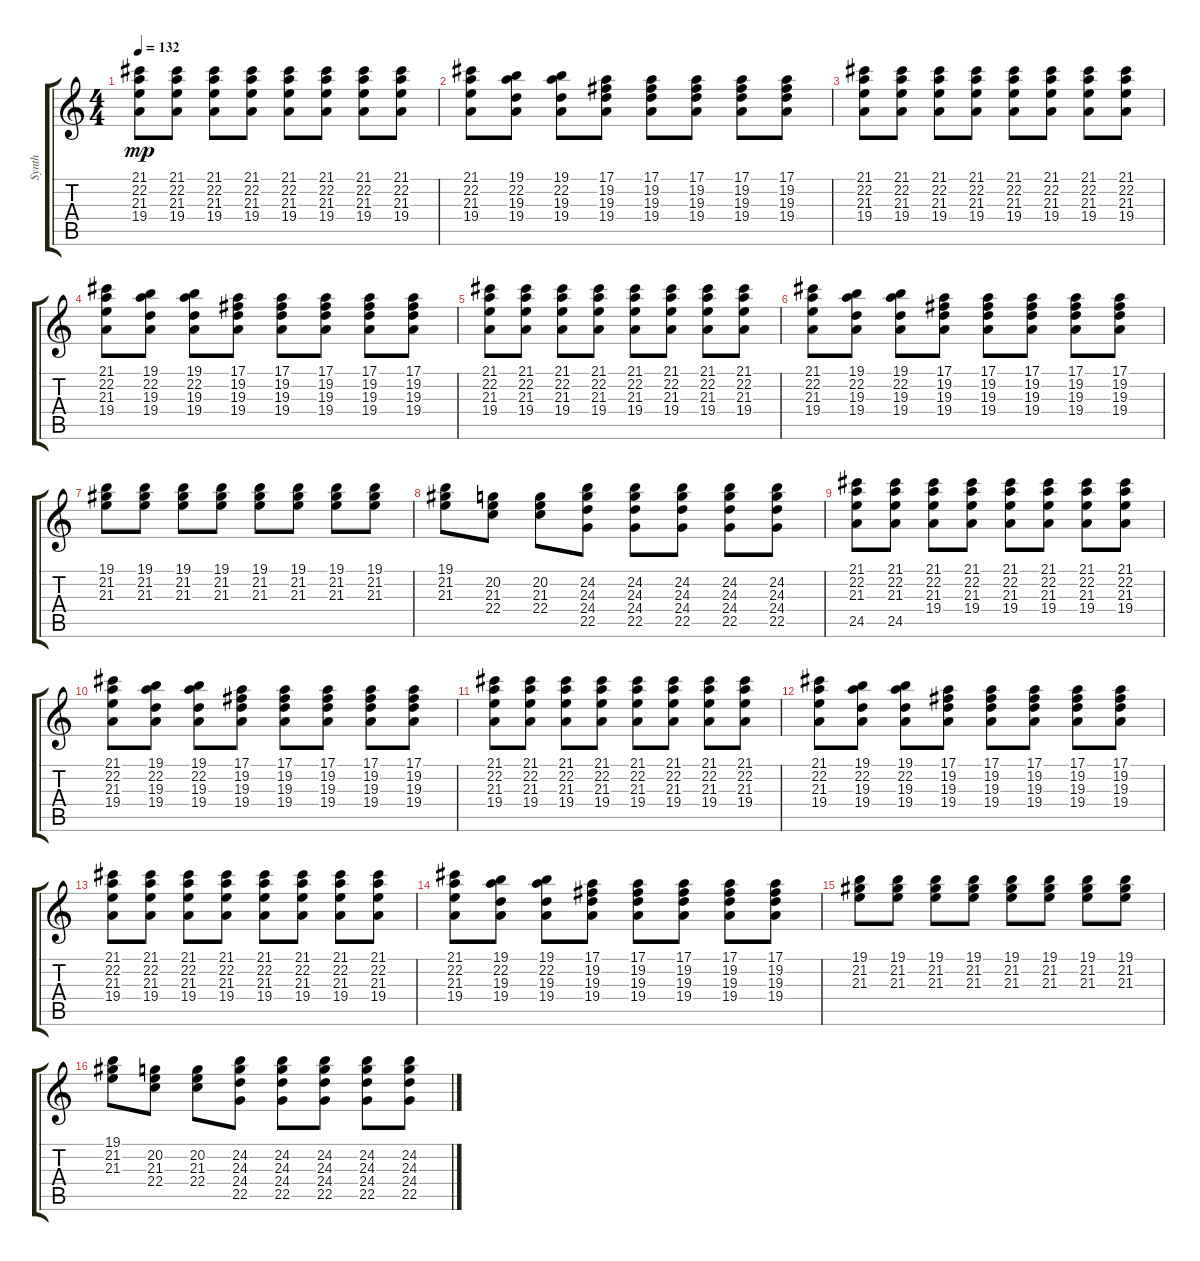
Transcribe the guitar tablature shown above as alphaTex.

\track ("Synth" "Synth") {instrument rockorgan}
\staff {score tabs}
\tuning (E4 B3 G3 D3 A2 E2) {hide}
\ts (4 4)
\tempo 132
\clef g2
\ks c
(21.1 22.2 21.3 19.4).8{dy mp} (21.1 22.2 21.3 19.4).8 (21.1 22.2 21.3 19.4).8 (21.1 22.2 21.3 19.4).8 (21.1 22.2 21.3 19.4).8 (21.1 22.2 21.3 19.4).8 (21.1 22.2 21.3 19.4).8 (21.1 22.2 21.3 19.4).8 |
(21.1 22.2 21.3 19.4).8 (19.1 22.2 19.3 19.4).8 (19.1 22.2 19.3 19.4).8 (17.1 19.2 19.3 19.4).8 (17.1 19.2 19.3 19.4).8 (17.1 19.2 19.3 19.4).8 (17.1 19.2 19.3 19.4).8 (17.1 19.2 19.3 19.4).8 |
(21.1 22.2 21.3 19.4).8 (21.1 22.2 21.3 19.4).8 (21.1 22.2 21.3 19.4).8 (21.1 22.2 21.3 19.4).8 (21.1 22.2 21.3 19.4).8 (21.1 22.2 21.3 19.4).8 (21.1 22.2 21.3 19.4).8 (21.1 22.2 21.3 19.4).8 |
(21.1 22.2 21.3 19.4).8 (19.1 22.2 19.3 19.4).8 (19.1 22.2 19.3 19.4).8 (17.1 19.2 19.3 19.4).8 (17.1 19.2 19.3 19.4).8 (17.1 19.2 19.3 19.4).8 (17.1 19.2 19.3 19.4).8 (17.1 19.2 19.3 19.4).8 |
(21.1 22.2 21.3 19.4).8 (21.1 22.2 21.3 19.4).8 (21.1 22.2 21.3 19.4).8 (21.1 22.2 21.3 19.4).8 (21.1 22.2 21.3 19.4).8 (21.1 22.2 21.3 19.4).8 (21.1 22.2 21.3 19.4).8 (21.1 22.2 21.3 19.4).8 |
(21.1 22.2 21.3 19.4).8 (19.1 22.2 19.3 19.4).8 (19.1 22.2 19.3 19.4).8 (17.1 19.2 19.3 19.4).8 (17.1 19.2 19.3 19.4).8 (17.1 19.2 19.3 19.4).8 (17.1 19.2 19.3 19.4).8 (17.1 19.2 19.3 19.4).8 |
(19.1 21.2 21.3).8 (19.1 21.2 21.3).8 (19.1 21.2 21.3).8 (19.1 21.2 21.3).8 (19.1 21.2 21.3).8 (19.1 21.2 21.3).8 (19.1 21.2 21.3).8 (19.1 21.2 21.3).8 |
(19.1 21.2 21.3).8 (20.2 21.3 22.4).8 (20.2 21.3 22.4).8 (24.2 24.3 24.4 22.5).8 (24.2 24.3 24.4 22.5).8 (24.2 24.3 24.4 22.5).8 (24.2 24.3 24.4 22.5).8 (24.2 24.3 24.4 22.5).8 |
(21.1 22.2 21.3 24.5).8 (21.1 22.2 21.3 24.5).8 (21.1 22.2 21.3 19.4).8 (21.1 22.2 21.3 19.4).8 (21.1 22.2 21.3 19.4).8 (21.1 22.2 21.3 19.4).8 (21.1 22.2 21.3 19.4).8 (21.1 22.2 21.3 19.4).8 |
(21.1 22.2 21.3 19.4).8 (19.1 22.2 19.3 19.4).8 (19.1 22.2 19.3 19.4).8 (17.1 19.2 19.3 19.4).8 (17.1 19.2 19.3 19.4).8 (17.1 19.2 19.3 19.4).8 (17.1 19.2 19.3 19.4).8 (17.1 19.2 19.3 19.4).8 |
(21.1 22.2 21.3 19.4).8 (21.1 22.2 21.3 19.4).8 (21.1 22.2 21.3 19.4).8 (21.1 22.2 21.3 19.4).8 (21.1 22.2 21.3 19.4).8 (21.1 22.2 21.3 19.4).8 (21.1 22.2 21.3 19.4).8 (21.1 22.2 21.3 19.4).8 |
(21.1 22.2 21.3 19.4).8 (19.1 22.2 19.3 19.4).8 (19.1 22.2 19.3 19.4).8 (17.1 19.2 19.3 19.4).8 (17.1 19.2 19.3 19.4).8 (17.1 19.2 19.3 19.4).8 (17.1 19.2 19.3 19.4).8 (17.1 19.2 19.3 19.4).8 |
(21.1 22.2 21.3 19.4).8 (21.1 22.2 21.3 19.4).8 (21.1 22.2 21.3 19.4).8 (21.1 22.2 21.3 19.4).8 (21.1 22.2 21.3 19.4).8 (21.1 22.2 21.3 19.4).8 (21.1 22.2 21.3 19.4).8 (21.1 22.2 21.3 19.4).8 |
(21.1 22.2 21.3 19.4).8 (19.1 22.2 19.3 19.4).8 (19.1 22.2 19.3 19.4).8 (17.1 19.2 19.3 19.4).8 (17.1 19.2 19.3 19.4).8 (17.1 19.2 19.3 19.4).8 (17.1 19.2 19.3 19.4).8 (17.1 19.2 19.3 19.4).8 |
(19.1 21.2 21.3).8 (19.1 21.2 21.3).8 (19.1 21.2 21.3).8 (19.1 21.2 21.3).8 (19.1 21.2 21.3).8 (19.1 21.2 21.3).8 (19.1 21.2 21.3).8 (19.1 21.2 21.3).8 |
(19.1 21.2 21.3).8 (20.2 21.3 22.4).8 (20.2 21.3 22.4).8 (24.2 24.3 24.4 22.5).8 (24.2 24.3 24.4 22.5).8 (24.2 24.3 24.4 22.5).8 (24.2 24.3 24.4 22.5).8 (24.2 24.3 24.4 22.5).8
